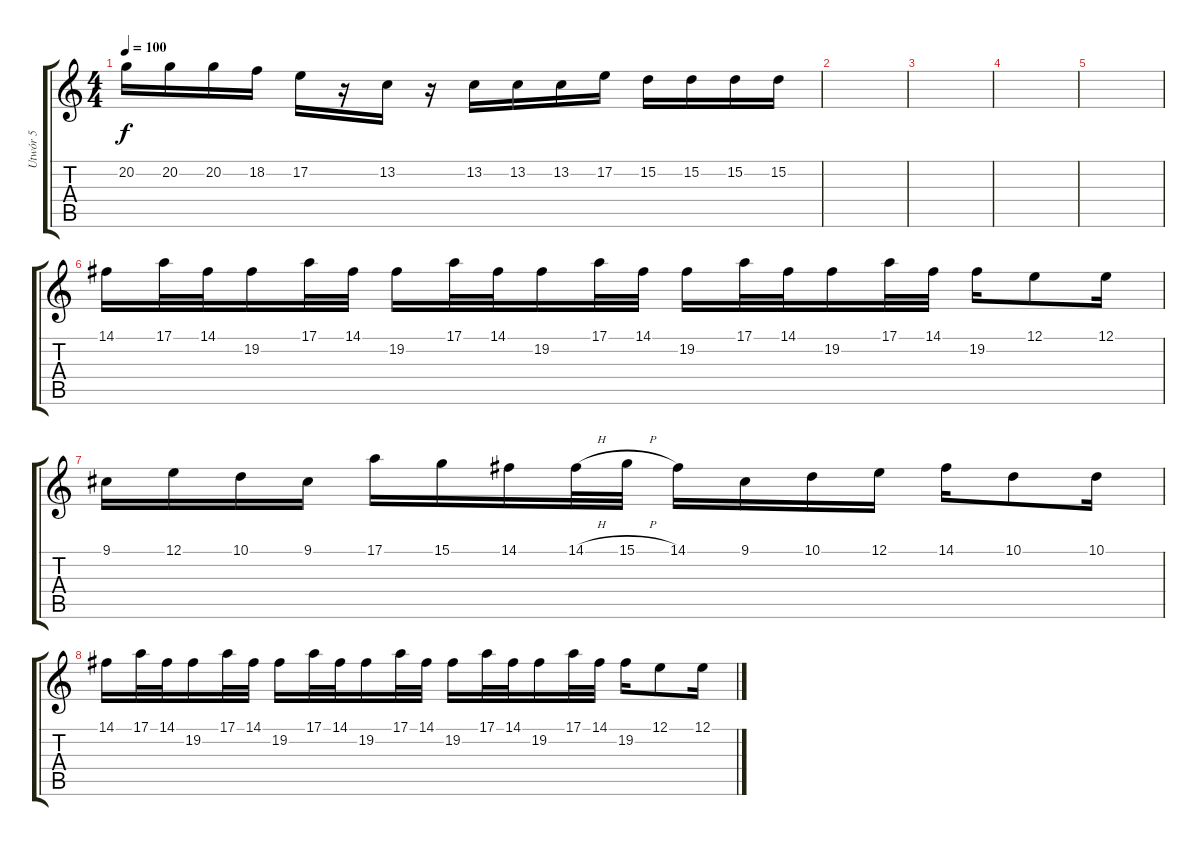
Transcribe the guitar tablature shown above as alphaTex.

\track ("Utwór 5" "Utwór 5") {instrument violin}
\staff {score tabs}
\tuning (E4 B3 G3 D3 A2 E2) {hide}
\ts (4 4)
\tempo 100
\clef g2
\ks c
20.2.16{dy f} 20.2.16 20.2.16 18.2.16 17.2.16 r.16 13.2.16 r.16 13.2.16 13.2.16 13.2.16 17.2.16 15.2.16 15.2.16 15.2.16 15.2.16 |
|
|
|
|
14.1.16 17.1.32 14.1.32 19.2.16 17.1.32 14.1.32 19.2.16 17.1.32 14.1.32 19.2.16 17.1.32 14.1.32 19.2.16 17.1.32 14.1.32 19.2.16 17.1.32 14.1.32 19.2.16 12.1.8 12.1.16 |
9.1.16 12.1.16 10.1.16 9.1.16 17.1.16 15.1.16 14.1.16 14.1{h}.32 15.1{h}.32 14.1.16 9.1.16 10.1.16 12.1.16 14.1.16 10.1.8 10.1.16 |
14.1.16 17.1.32 14.1.32 19.2.16 17.1.32 14.1.32 19.2.16 17.1.32 14.1.32 19.2.16 17.1.32 14.1.32 19.2.16 17.1.32 14.1.32 19.2.16 17.1.32 14.1.32 19.2.16 12.1.8 12.1.16
